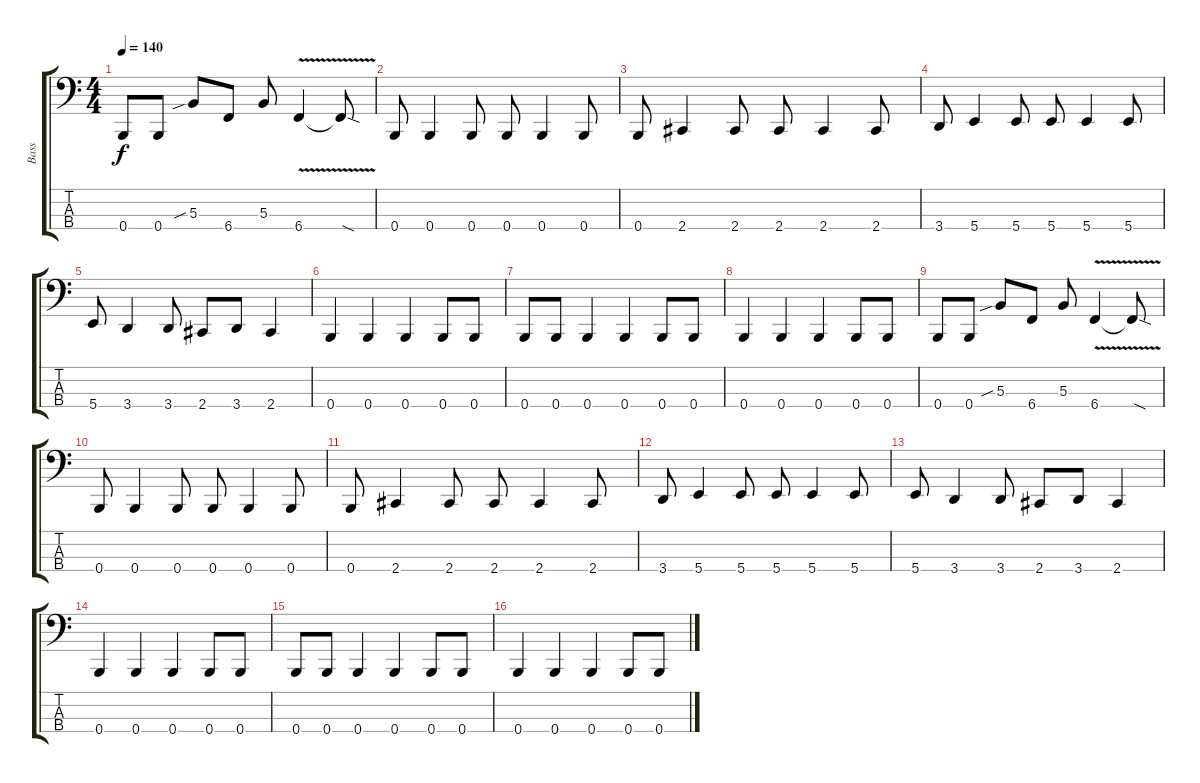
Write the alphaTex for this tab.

\track ("Bass" "Bass") {instrument electricbasspick}
\staff {score tabs}
\tuning (E2 B1 Gb1 B0) {hide}
\ts (4 4)
\tempo 140
\clef f4
\ks c
0.4.8{dy f} 0.4.8 5.3{sib}.8 6.4.8 5.3.8 6.4{v}.4 6.4{sod t}.8 |
0.4.8 0.4.4 0.4.8 0.4.8 0.4.4 0.4.8 |
0.4.8 2.4.4 2.4.8 2.4.8 2.4.4 2.4.8 |
3.4.8 5.4.4 5.4.8 5.4.8 5.4.4 5.4.8 |
5.4.8 3.4.4 3.4.8 2.4.8 3.4.8 2.4.4 |
0.4.4 0.4.4 0.4.4 0.4.8 0.4.8 |
0.4.8 0.4.8 0.4.4 0.4.4 0.4.8 0.4.8 |
0.4.4 0.4.4 0.4.4 0.4.8 0.4.8 |
0.4.8 0.4.8 5.3{sib}.8 6.4.8 5.3.8 6.4{v}.4 6.4{sod t}.8 |
0.4.8 0.4.4 0.4.8 0.4.8 0.4.4 0.4.8 |
0.4.8 2.4.4 2.4.8 2.4.8 2.4.4 2.4.8 |
3.4.8 5.4.4 5.4.8 5.4.8 5.4.4 5.4.8 |
5.4.8 3.4.4 3.4.8 2.4.8 3.4.8 2.4.4 |
0.4.4 0.4.4 0.4.4 0.4.8 0.4.8 |
0.4.8 0.4.8 0.4.4 0.4.4 0.4.8 0.4.8 |
0.4.4 0.4.4 0.4.4 0.4.8 0.4.8
